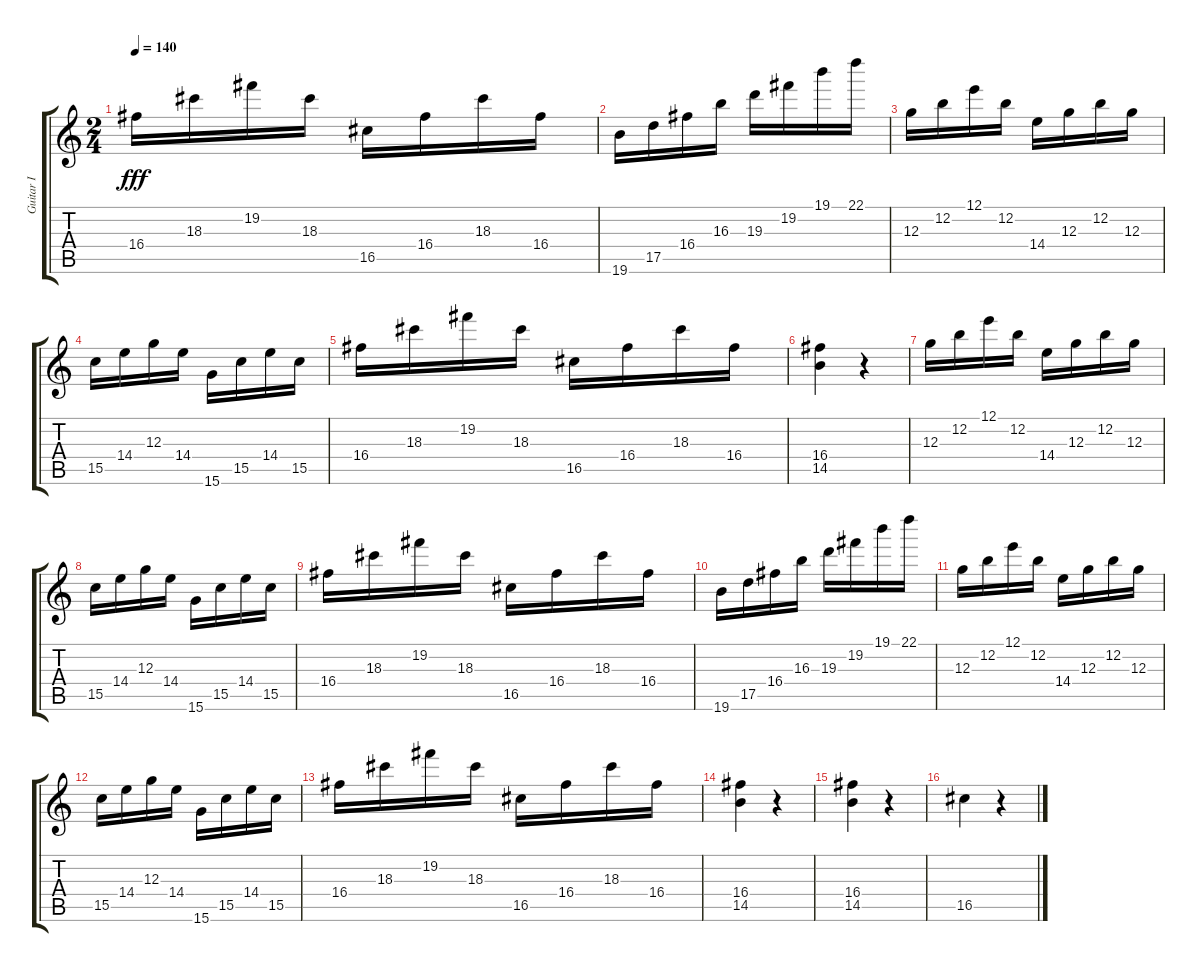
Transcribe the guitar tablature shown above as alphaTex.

\track ("Guitar I" "Guitar I") {instrument distortionguitar}
\staff {score tabs}
\tuning (E4 B3 G3 D3 A2 E2) {hide}
\ts (2 4)
\tempo 140
\clef g2
\ks c
16.4.16{dy fff} 18.3.16 19.2.16 18.3.16 16.5.16 16.4.16 18.3.16 16.4.16 |
19.6.16 17.5.16 16.4.16 16.3.16 19.3.16 19.2.16 19.1.16 22.1.16 |
12.3.16 12.2.16 12.1.16 12.2.16 14.4.16 12.3.16 12.2.16 12.3.16 |
15.5.16 14.4.16 12.3.16 14.4.16 15.6.16 15.5.16 14.4.16 15.5.16 |
16.4.16 18.3.16 19.2.16 18.3.16 16.5.16 16.4.16 18.3.16 16.4.16 |
(16.4 14.5).4 r.4 |
12.3.16 12.2.16 12.1.16 12.2.16 14.4.16 12.3.16 12.2.16 12.3.16 |
15.5.16 14.4.16 12.3.16 14.4.16 15.6.16 15.5.16 14.4.16 15.5.16 |
16.4.16 18.3.16 19.2.16 18.3.16 16.5.16 16.4.16 18.3.16 16.4.16 |
19.6.16 17.5.16 16.4.16 16.3.16 19.3.16 19.2.16 19.1.16 22.1.16 |
12.3.16 12.2.16 12.1.16 12.2.16 14.4.16 12.3.16 12.2.16 12.3.16 |
15.5.16 14.4.16 12.3.16 14.4.16 15.6.16 15.5.16 14.4.16 15.5.16 |
16.4.16 18.3.16 19.2.16 18.3.16 16.5.16 16.4.16 18.3.16 16.4.16 |
(16.4 14.5).4 r.4 |
(16.4 14.5).4 r.4 |
16.5.4 r.4
